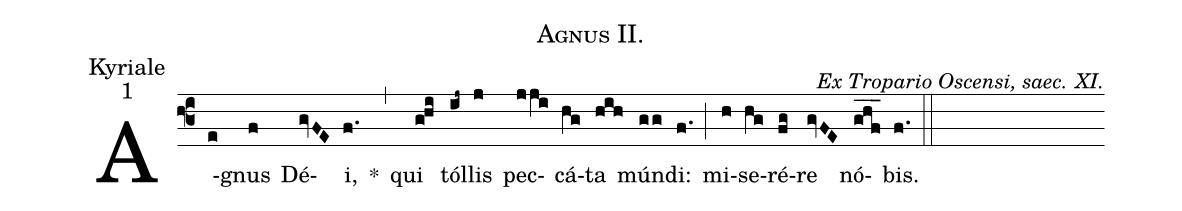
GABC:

name:Agnus II.;
office-part:Kyriale;
mode:1;
commentary:Ex Tropario Oscensi, saec. XI.;
%%
(f3) A(e)gnus(f) Dé(gvFE)i,(f.) *(,) qui(g!hi) tól(ij~)lis(j) pec(jji)cá(hg)ta(hih) mún(gg)di:(f.) (;) mi(h)se(hg)ré(fg)re(gvFE) nó(ghf___)bis.(f.) (::)
